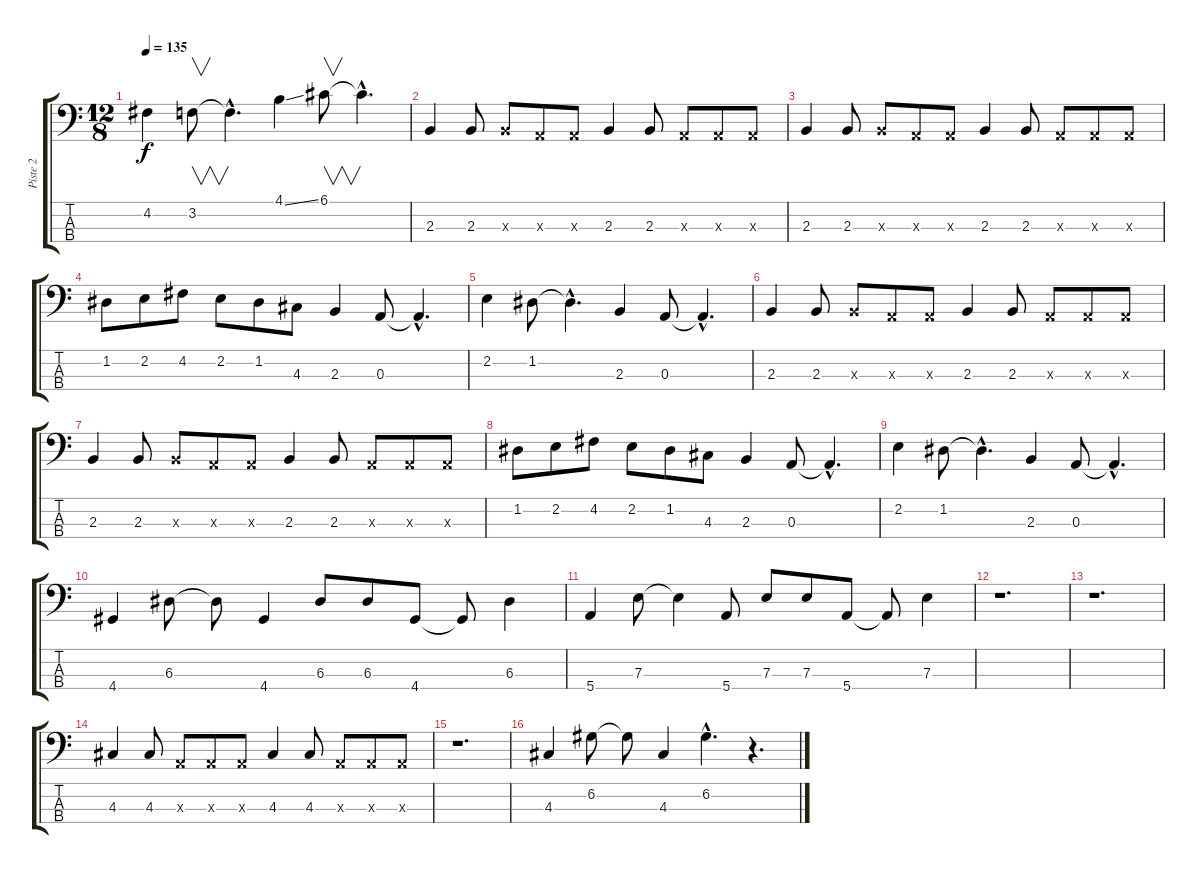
\track ("Piste 2" "Piste 2") {instrument electricbassfinger}
\staff {score tabs}
\tuning (G2 D2 A1 E1) {hide}
\ts (12 8)
\tempo 135
\clef f4
\ks c
4.2.4{dy f} 3.2.8{v} 3.2{hac t}.4{d} 4.1{ss}.4 6.1.8{v} 6.1{hac t}.4{d} |
2.3.4 2.3.8 2.3{x}.8 0.3{x}.8 0.3{x}.8 2.3.4 2.3.8 0.3{x}.8 0.3{x}.8 0.3{x}.8 |
2.3.4 2.3.8 2.3{x}.8 0.3{x}.8 0.3{x}.8 2.3.4 2.3.8 0.3{x}.8 0.3{x}.8 0.3{x}.8 |
1.2.8 2.2.8 4.2.8 2.2.8 1.2.8 4.3.8 2.3.4 0.3.8 0.3{hac t}.4{d} |
2.2.4 1.2.8 1.2{hac t}.4{d} 2.3.4 0.3.8 0.3{hac t}.4{d} |
2.3.4 2.3.8 2.3{x}.8 0.3{x}.8 0.3{x}.8 2.3.4 2.3.8 0.3{x}.8 0.3{x}.8 0.3{x}.8 |
2.3.4 2.3.8 2.3{x}.8 0.3{x}.8 0.3{x}.8 2.3.4 2.3.8 0.3{x}.8 0.3{x}.8 0.3{x}.8 |
1.2.8 2.2.8 4.2.8 2.2.8 1.2.8 4.3.8 2.3.4 0.3.8 0.3{hac t}.4{d} |
2.2.4 1.2.8 1.2{hac t}.4{d} 2.3.4 0.3.8 0.3{hac t}.4{d} |
4.4.4 6.3.8 6.3{t}.8 4.4.4 6.3.8 6.3.8 4.4.8 4.4{t}.8 6.3.4 |
5.4.4 7.3.8 7.3{t}.4 5.4.8 7.3.8 7.3.8 5.4.8 5.4{t}.8 7.3.4 |
r.1{d} |
r.1{d} |
4.3.4 4.3.8 0.3{x}.8 0.3{x}.8 0.3{x}.8 4.3.4 4.3.8 0.3{x}.8 0.3{x}.8 0.3{x}.8 |
r.1{d} |
4.3.4 6.2.8 6.2{t}.8 4.3.4 6.2{hac}.4{d} r.4{d}
